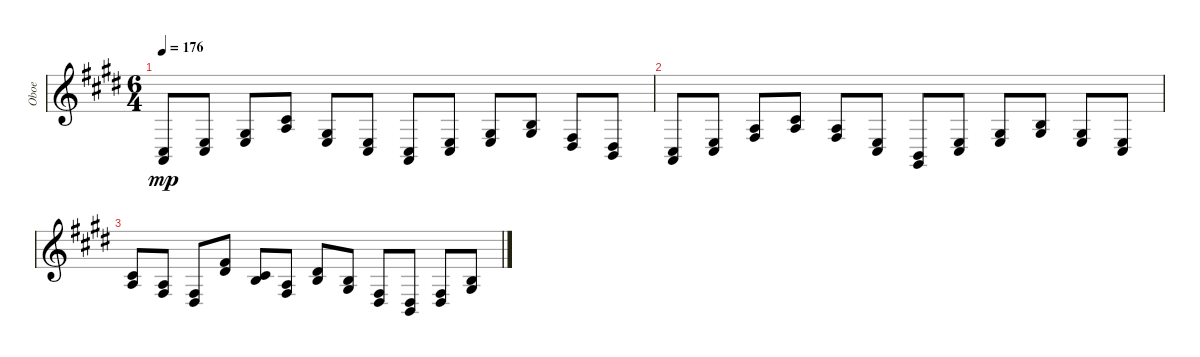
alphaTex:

\track ("Oboe" "Oboe") {instrument oboe}
\staff {score}
\tuning (E4 B3 G3 D3 A2 E2) {hide}
\ts (6 4)
\tempo 176
\clef g2
\ks e
(4.5 5.6).8{dy mp} (2.4 4.5).8 (1.3 2.4).8 (2.2 2.3).8 (1.3 2.4).8 (2.4 4.5).8 (4.5 5.6).8 (2.4 4.5).8 (1.3 2.4).8 (0.2 1.3).8 (4.4 6.5).8 (1.4 2.5).8 |
(4.5 5.6).8 (2.4 4.5).8 (2.3 4.4).8 (2.2 2.3).8 (2.3 4.4).8 (2.4 4.5).8 (2.5 4.6).8 (2.4 4.5).8 (1.3 2.4).8 (0.2 1.3).8 (1.3 2.4).8 (2.4 4.5).8 |
(2.2 2.3).8 (2.3 4.4).8 (4.4 6.5).8 (2.1 4.2).8 (2.2 4.3).8 (2.3 4.4).8 (4.2 4.3).8 (0.2 1.3).8 (4.4 6.5).8 (1.4 2.5).8 (4.4 6.5).8 (0.2 1.3).8
